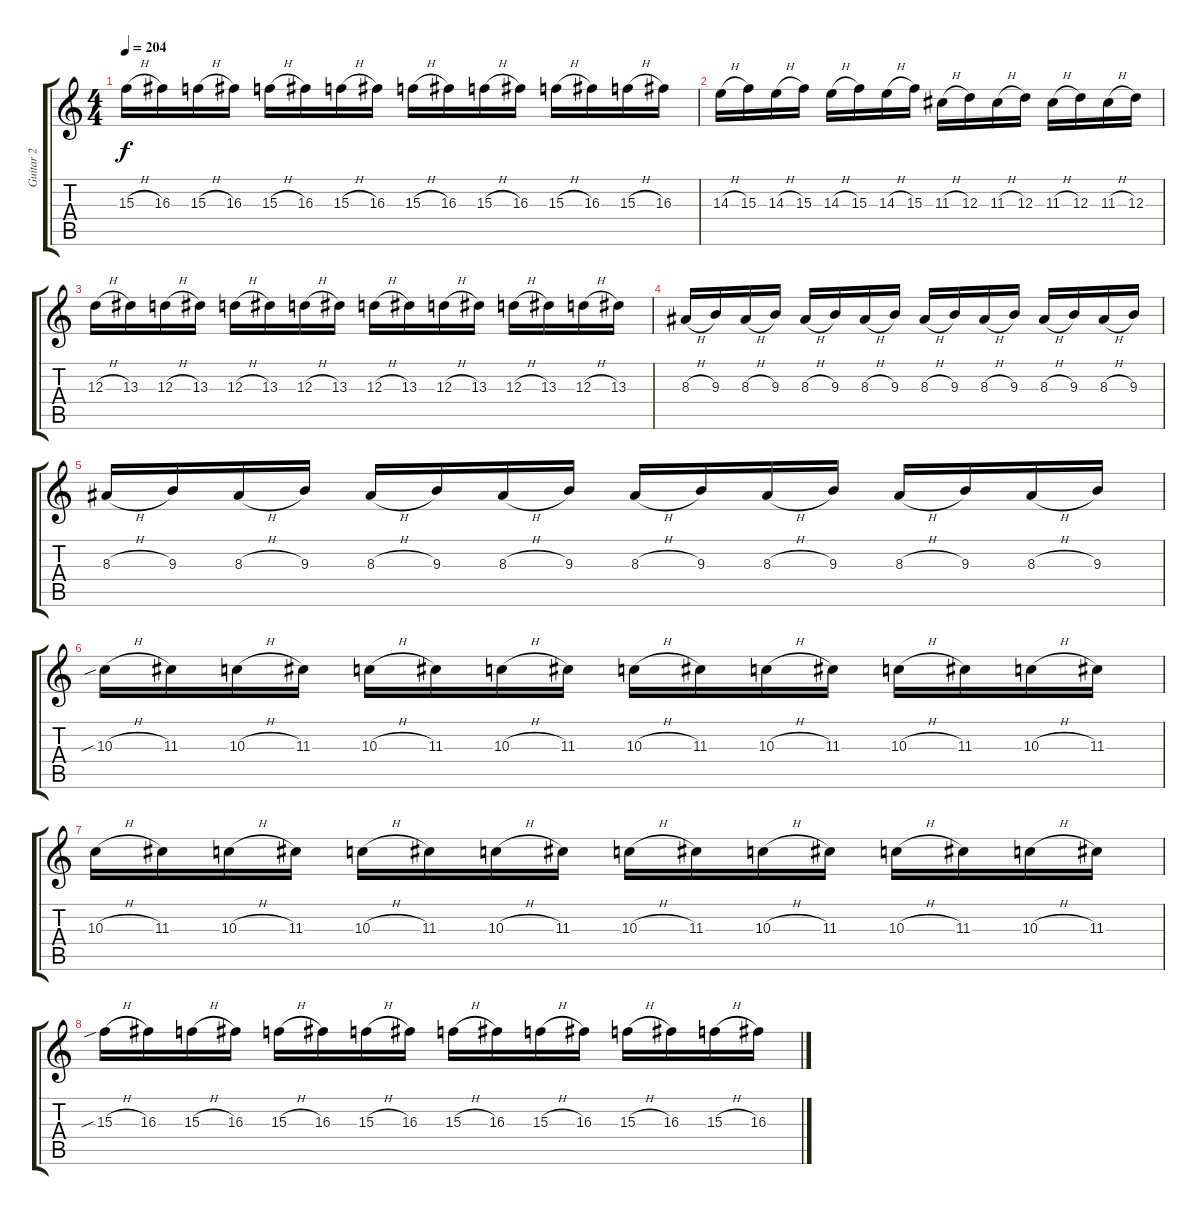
\track ("Guitar 2" "Guitar 2") {instrument distortionguitar}
\staff {score tabs}
\tuning (B3 Gb3 D3 A2 E2 B1) {hide}
\ts (4 4)
\tempo 204
\clef g2
\ks c
15.3{h}.16{dy f} 16.3.16 15.3{h}.16 16.3.16 15.3{h}.16 16.3.16 15.3{h}.16 16.3.16 15.3{h}.16 16.3.16 15.3{h}.16 16.3.16 15.3{h}.16 16.3.16 15.3{h}.16 16.3.16 |
14.3{h}.16 15.3.16 14.3{h}.16 15.3.16 14.3{h}.16 15.3.16 14.3{h}.16 15.3.16 11.3{h}.16 12.3.16 11.3{h}.16 12.3.16 11.3{h}.16 12.3.16 11.3{h}.16 12.3.16 |
12.3{h}.16 13.3.16 12.3{h}.16 13.3.16 12.3{h}.16 13.3.16 12.3{h}.16 13.3.16 12.3{h}.16 13.3.16 12.3{h}.16 13.3.16 12.3{h}.16 13.3.16 12.3{h}.16 13.3.16 |
8.3{h}.16 9.3.16 8.3{h}.16 9.3.16 8.3{h}.16 9.3.16 8.3{h}.16 9.3.16 8.3{h}.16 9.3.16 8.3{h}.16 9.3.16 8.3{h}.16 9.3.16 8.3{h}.16 9.3.16 |
8.3{h}.16 9.3.16 8.3{h}.16 9.3.16 8.3{h}.16 9.3.16 8.3{h}.16 9.3.16 8.3{h}.16 9.3.16 8.3{h}.16 9.3.16 8.3{h}.16 9.3.16 8.3{h}.16 9.3.16 |
10.3{sib h}.16 11.3.16 10.3{h}.16 11.3.16 10.3{h}.16 11.3.16 10.3{h}.16 11.3.16 10.3{h}.16 11.3.16 10.3{h}.16 11.3.16 10.3{h}.16 11.3.16 10.3{h}.16 11.3.16 |
10.3{h}.16 11.3.16 10.3{h}.16 11.3.16 10.3{h}.16 11.3.16 10.3{h}.16 11.3.16 10.3{h}.16 11.3.16 10.3{h}.16 11.3.16 10.3{h}.16 11.3.16 10.3{h}.16 11.3.16 |
15.3{sib h}.16 16.3.16 15.3{h}.16 16.3.16 15.3{h}.16 16.3.16 15.3{h}.16 16.3.16 15.3{h}.16 16.3.16 15.3{h}.16 16.3.16 15.3{h}.16 16.3.16 15.3{h}.16 16.3.16
